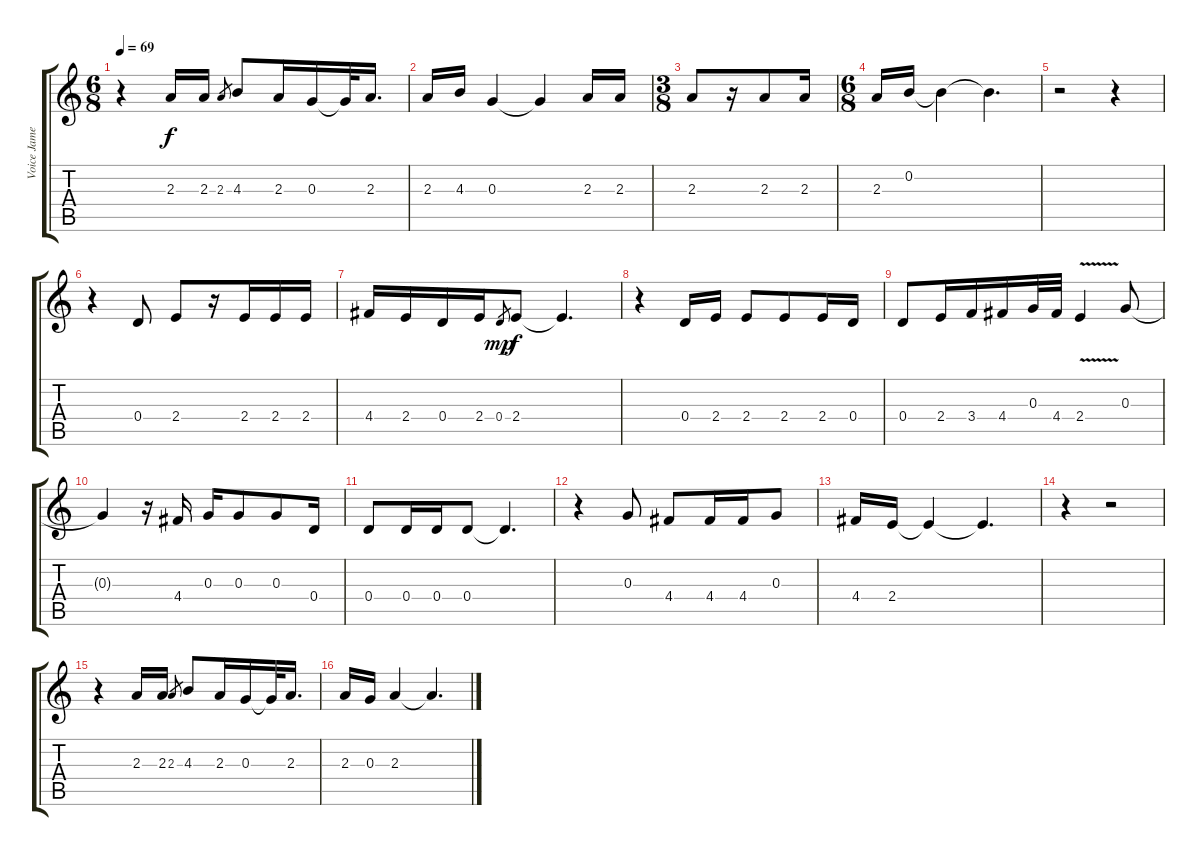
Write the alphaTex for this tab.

\track ("Voice James" "Voice Jame") {instrument distortionguitar}
\staff {score tabs}
\tuning (E4 B3 G3 D3 A2 E2) {hide}
\ts (6 8)
\tempo 69
\clef g2
\ks c
r.4{dy f} 2.3.16 2.3.16 2.3.8{gr} 4.3.8 2.3.16 0.3.16 0.3{t}.32 2.3.16{d} |
2.3.16 4.3.16 0.3.4 0.3{t}.4 2.3.16 2.3.16 |
\ts (3 8)
2.3.8 r.16 2.3.8 2.3.16 |
\ts (6 8)
2.3.16 0.2.16 0.2{t}.4 0.2{t}.4{d} |
r.2 r.4 |
r.4 0.4.8 2.4.8 r.16 2.4.16 2.4.16 2.4.16 |
4.4.16 2.4.16 0.4.16 2.4.16 0.4.8{gr dy mp} 2.4.8{dy f} 2.4{t}.4{d} |
r.4 0.4.16 2.4.16 2.4.8 2.4.8 2.4.16 0.4.16 |
0.4.8 2.4.16 3.4.16 4.4.16 0.3.32 4.4.32 2.4{v}.4 0.3.8 |
0.3{t}.4 r.16 4.4.16 0.3.16 0.3.8 0.3.8 0.4.16 |
0.4.8 0.4.16 0.4.16 0.4.8 0.4{t}.4{d} |
r.4 0.3.8 4.4.8 4.4.16 4.4.16 0.3.8 |
4.4.16 2.4.16 2.4{t}.4 2.4{t}.4{d} |
r.4 r.2 |
r.4 2.3.16 2.3.16 2.3.8{gr} 4.3.8 2.3.16 0.3.16 0.3{t}.32 2.3.16{d} |
2.3.16 0.3.16 2.3.4 2.3{t}.4{d}
